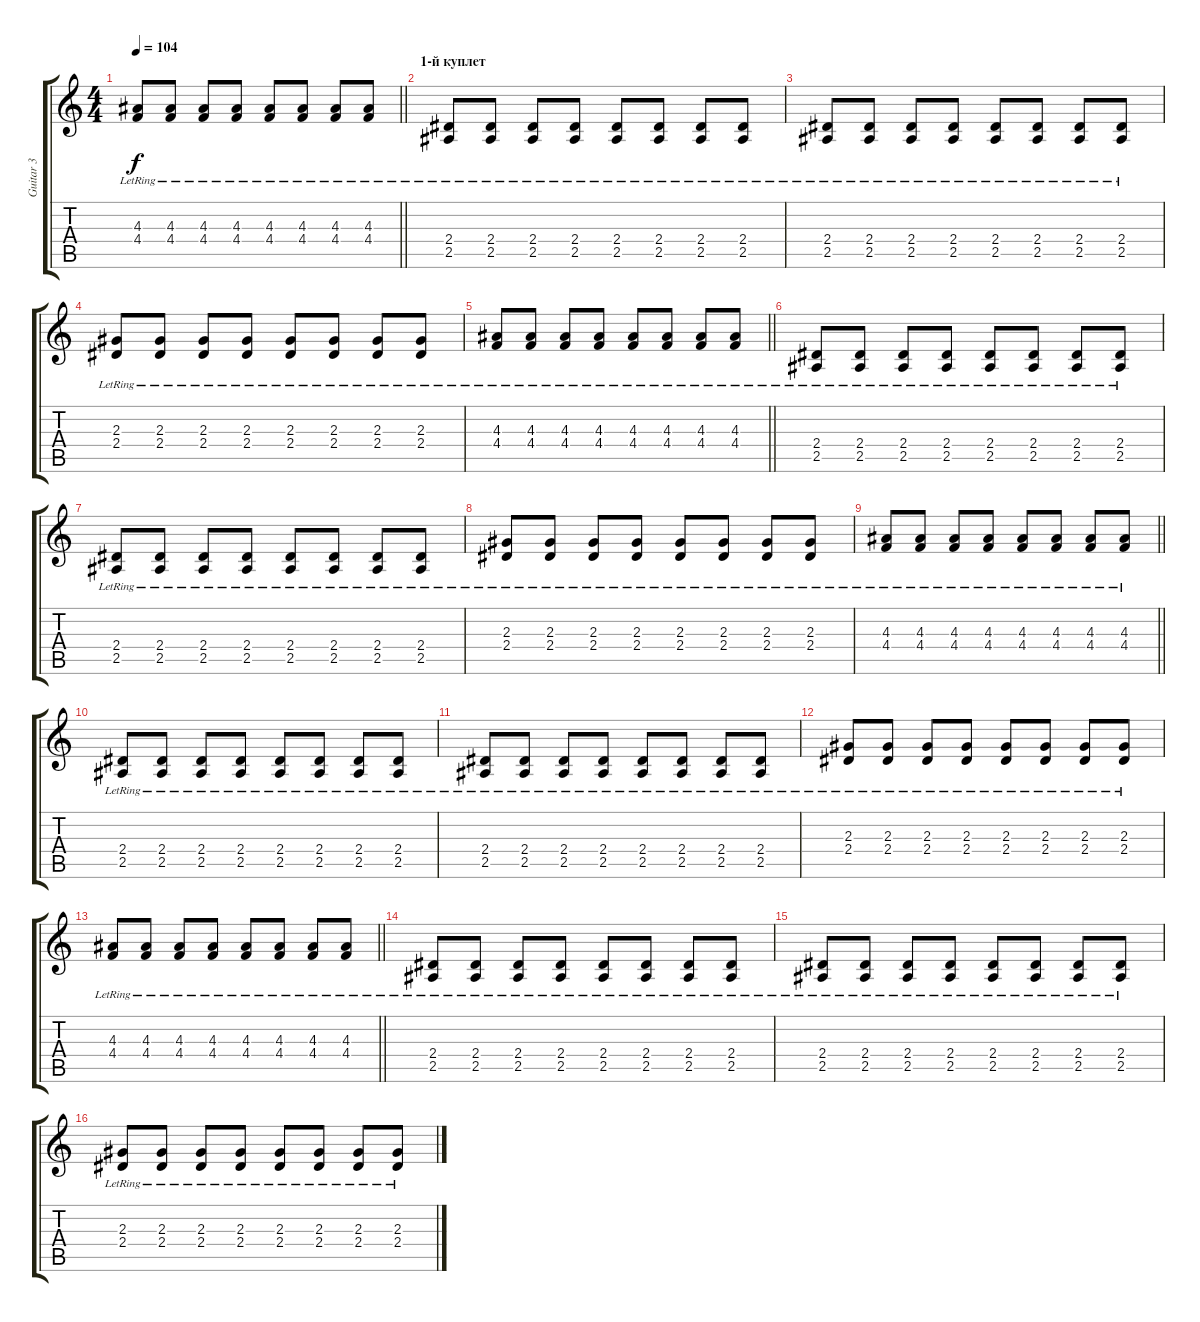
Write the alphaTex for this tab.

\track ("Guitar 3" "Guitar 3") {instrument electricguitarjazz}
\staff {score tabs}
\tuning (Eb4 Bb3 Gb3 Db3 Ab2 Eb2) {hide}
\ts (4 4)
\tempo 104
\clef g2
\barLineRight lightlight
\ks c
(4.3{lr} 4.4{lr}).8{dy f} (4.3{lr} 4.4{lr}).8 (4.3{lr} 4.4{lr}).8 (4.3{lr} 4.4{lr}).8 (4.3{lr} 4.4{lr}).8 (4.3{lr} 4.4{lr}).8 (4.3{lr} 4.4{lr}).8 (4.3{lr} 4.4{lr}).8 |
\section ("" "1-й куплет")
(2.4{lr} 2.5{lr}).8 (2.4{lr} 2.5{lr}).8 (2.4{lr} 2.5{lr}).8 (2.4{lr} 2.5{lr}).8 (2.4{lr} 2.5{lr}).8 (2.4{lr} 2.5{lr}).8 (2.4{lr} 2.5{lr}).8 (2.4{lr} 2.5{lr}).8 |
(2.4{lr} 2.5{lr}).8 (2.4{lr} 2.5{lr}).8 (2.4{lr} 2.5{lr}).8 (2.4{lr} 2.5{lr}).8 (2.4{lr} 2.5{lr}).8 (2.4{lr} 2.5{lr}).8 (2.4{lr} 2.5{lr}).8 (2.4{lr} 2.5{lr}).8 |
(2.3{lr} 2.4{lr}).8 (2.3{lr} 2.4{lr}).8 (2.3{lr} 2.4{lr}).8 (2.3{lr} 2.4{lr}).8 (2.3{lr} 2.4{lr}).8 (2.3{lr} 2.4{lr}).8 (2.3{lr} 2.4{lr}).8 (2.3{lr} 2.4{lr}).8 |
\barLineRight lightlight
(4.3{lr} 4.4{lr}).8 (4.3{lr} 4.4{lr}).8 (4.3{lr} 4.4{lr}).8 (4.3{lr} 4.4{lr}).8 (4.3{lr} 4.4{lr}).8 (4.3{lr} 4.4{lr}).8 (4.3{lr} 4.4{lr}).8 (4.3{lr} 4.4{lr}).8 |
\section ("" "")
(2.4{lr} 2.5{lr}).8 (2.4{lr} 2.5{lr}).8 (2.4{lr} 2.5{lr}).8 (2.4{lr} 2.5{lr}).8 (2.4{lr} 2.5{lr}).8 (2.4{lr} 2.5{lr}).8 (2.4{lr} 2.5{lr}).8 (2.4{lr} 2.5{lr}).8 |
(2.4{lr} 2.5{lr}).8 (2.4{lr} 2.5{lr}).8 (2.4{lr} 2.5{lr}).8 (2.4{lr} 2.5{lr}).8 (2.4{lr} 2.5{lr}).8 (2.4{lr} 2.5{lr}).8 (2.4{lr} 2.5{lr}).8 (2.4{lr} 2.5{lr}).8 |
(2.3{lr} 2.4{lr}).8 (2.3{lr} 2.4{lr}).8 (2.3{lr} 2.4{lr}).8 (2.3{lr} 2.4{lr}).8 (2.3{lr} 2.4{lr}).8 (2.3{lr} 2.4{lr}).8 (2.3{lr} 2.4{lr}).8 (2.3{lr} 2.4{lr}).8 |
\barLineRight lightlight
(4.3{lr} 4.4{lr}).8 (4.3{lr} 4.4{lr}).8 (4.3{lr} 4.4{lr}).8 (4.3{lr} 4.4{lr}).8 (4.3{lr} 4.4{lr}).8 (4.3{lr} 4.4{lr}).8 (4.3{lr} 4.4{lr}).8 (4.3{lr} 4.4{lr}).8 |
\section ("" "")
(2.4{lr} 2.5{lr}).8 (2.4{lr} 2.5{lr}).8 (2.4{lr} 2.5{lr}).8 (2.4{lr} 2.5{lr}).8 (2.4{lr} 2.5{lr}).8 (2.4{lr} 2.5{lr}).8 (2.4{lr} 2.5{lr}).8 (2.4{lr} 2.5{lr}).8 |
(2.4{lr} 2.5{lr}).8 (2.4{lr} 2.5{lr}).8 (2.4{lr} 2.5{lr}).8 (2.4{lr} 2.5{lr}).8 (2.4{lr} 2.5{lr}).8 (2.4{lr} 2.5{lr}).8 (2.4{lr} 2.5{lr}).8 (2.4{lr} 2.5{lr}).8 |
(2.3{lr} 2.4{lr}).8 (2.3{lr} 2.4{lr}).8 (2.3{lr} 2.4{lr}).8 (2.3{lr} 2.4{lr}).8 (2.3{lr} 2.4{lr}).8 (2.3{lr} 2.4{lr}).8 (2.3{lr} 2.4{lr}).8 (2.3{lr} 2.4{lr}).8 |
\barLineRight lightlight
(4.3{lr} 4.4{lr}).8 (4.3{lr} 4.4{lr}).8 (4.3{lr} 4.4{lr}).8 (4.3{lr} 4.4{lr}).8 (4.3{lr} 4.4{lr}).8 (4.3{lr} 4.4{lr}).8 (4.3{lr} 4.4{lr}).8 (4.3{lr} 4.4{lr}).8 |
\section ("" "")
(2.4{lr} 2.5{lr}).8 (2.4{lr} 2.5{lr}).8 (2.4{lr} 2.5{lr}).8 (2.4{lr} 2.5{lr}).8 (2.4{lr} 2.5{lr}).8 (2.4{lr} 2.5{lr}).8 (2.4{lr} 2.5{lr}).8 (2.4{lr} 2.5{lr}).8 |
(2.4{lr} 2.5{lr}).8 (2.4{lr} 2.5{lr}).8 (2.4{lr} 2.5{lr}).8 (2.4{lr} 2.5{lr}).8 (2.4{lr} 2.5{lr}).8 (2.4{lr} 2.5{lr}).8 (2.4{lr} 2.5{lr}).8 (2.4{lr} 2.5{lr}).8 |
(2.3{lr} 2.4{lr}).8 (2.3{lr} 2.4{lr}).8 (2.3{lr} 2.4{lr}).8 (2.3{lr} 2.4{lr}).8 (2.3{lr} 2.4{lr}).8 (2.3{lr} 2.4{lr}).8 (2.3{lr} 2.4{lr}).8 (2.3{lr} 2.4{lr}).8
